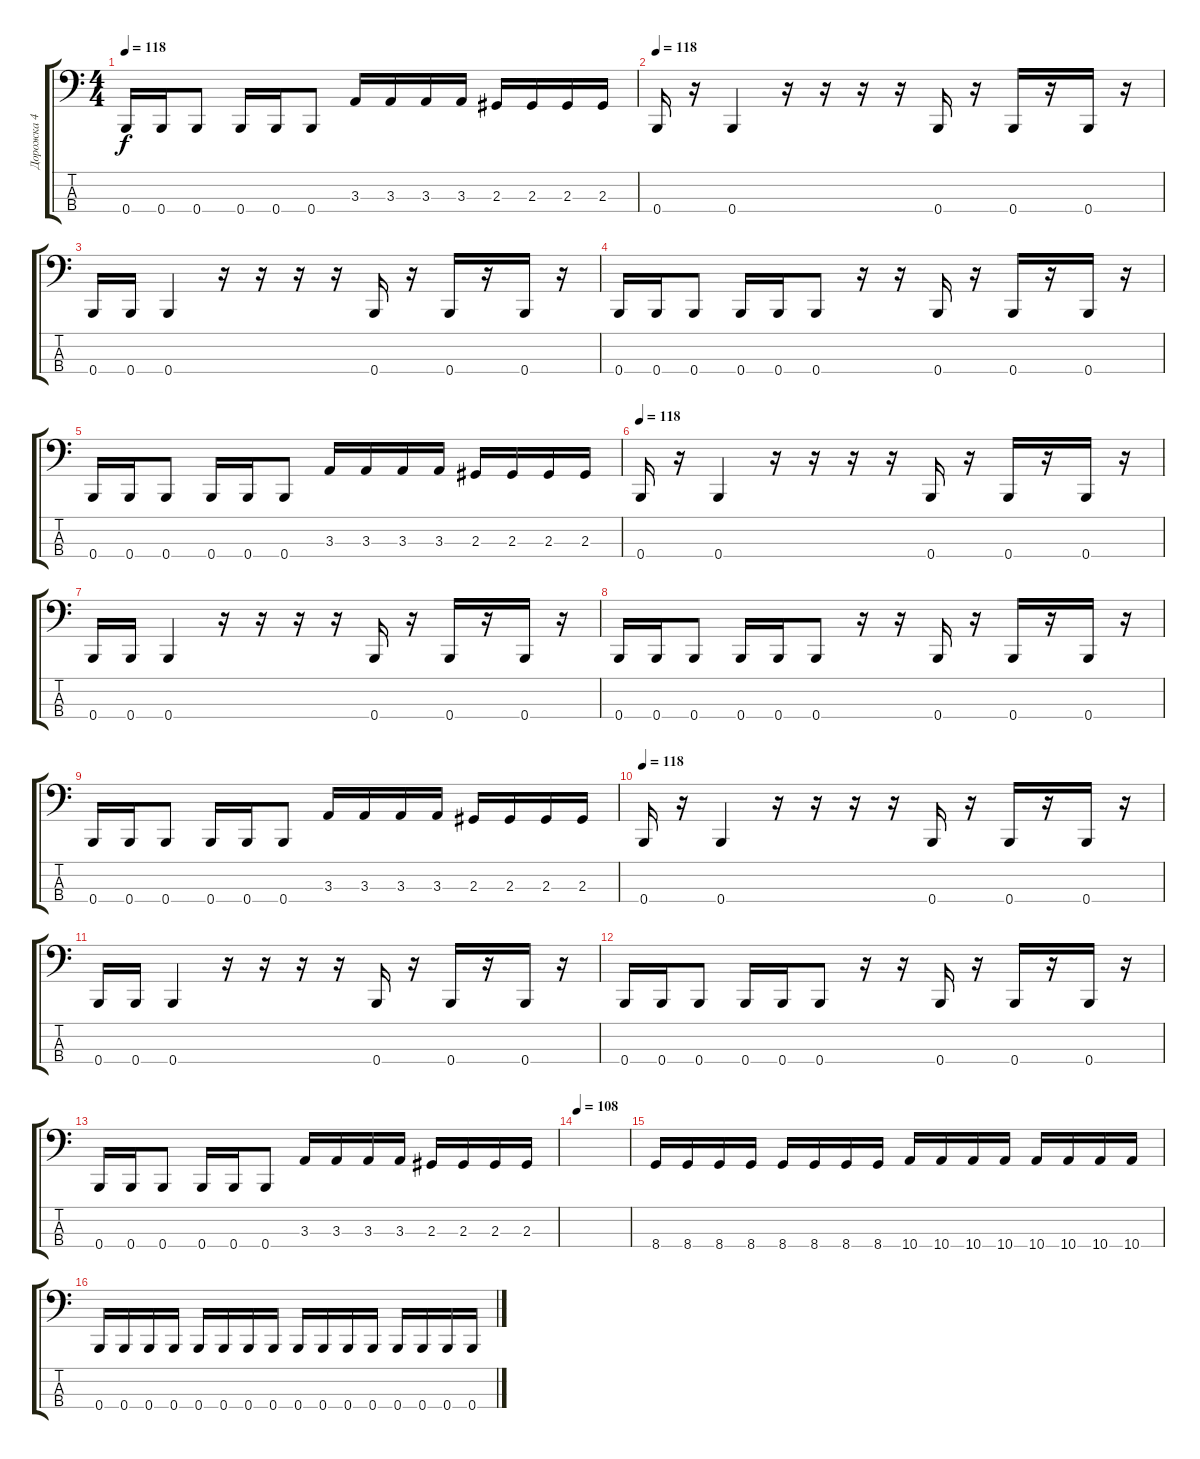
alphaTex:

\track ("Дорожка 4" "Дорожка 4") {instrument electricbassfinger}
\staff {score tabs}
\tuning (E2 B1 Gb1 B0) {hide}
\ts (4 4)
\tempo 118
\clef f4
\ks c
0.4.16{dy f} 0.4.16 0.4.8 0.4.16 0.4.16 0.4.8 3.3.16 3.3.16 3.3.16 3.3.16 2.3.16 2.3.16 2.3.16 2.3.16 |
\tempo 118
0.4.16 r.16 0.4.4 r.16 r.16 r.16 r.16 0.4.16 r.16 0.4.16 r.16 0.4.16 r.16 |
0.4.16 0.4.16 0.4.4 r.16 r.16 r.16 r.16 0.4.16 r.16 0.4.16 r.16 0.4.16 r.16 |
0.4.16 0.4.16 0.4.8 0.4.16 0.4.16 0.4.8 r.16 r.16 0.4.16 r.16 0.4.16 r.16 0.4.16 r.16 |
0.4.16 0.4.16 0.4.8 0.4.16 0.4.16 0.4.8 3.3.16 3.3.16 3.3.16 3.3.16 2.3.16 2.3.16 2.3.16 2.3.16 |
\tempo 118
0.4.16 r.16 0.4.4 r.16 r.16 r.16 r.16 0.4.16 r.16 0.4.16 r.16 0.4.16 r.16 |
0.4.16 0.4.16 0.4.4 r.16 r.16 r.16 r.16 0.4.16 r.16 0.4.16 r.16 0.4.16 r.16 |
0.4.16 0.4.16 0.4.8 0.4.16 0.4.16 0.4.8 r.16 r.16 0.4.16 r.16 0.4.16 r.16 0.4.16 r.16 |
0.4.16 0.4.16 0.4.8 0.4.16 0.4.16 0.4.8 3.3.16 3.3.16 3.3.16 3.3.16 2.3.16 2.3.16 2.3.16 2.3.16 |
\tempo 118
0.4.16 r.16 0.4.4 r.16 r.16 r.16 r.16 0.4.16 r.16 0.4.16 r.16 0.4.16 r.16 |
0.4.16 0.4.16 0.4.4 r.16 r.16 r.16 r.16 0.4.16 r.16 0.4.16 r.16 0.4.16 r.16 |
0.4.16 0.4.16 0.4.8 0.4.16 0.4.16 0.4.8 r.16 r.16 0.4.16 r.16 0.4.16 r.16 0.4.16 r.16 |
0.4.16 0.4.16 0.4.8 0.4.16 0.4.16 0.4.8 3.3.16 3.3.16 3.3.16 3.3.16 2.3.16 2.3.16 2.3.16 2.3.16 |
\tempo 108
|
8.4.16 8.4.16 8.4.16 8.4.16 8.4.16 8.4.16 8.4.16 8.4.16 10.4.16 10.4.16 10.4.16 10.4.16 10.4.16 10.4.16 10.4.16 10.4.16 |
0.4.16 0.4.16 0.4.16 0.4.16 0.4.16 0.4.16 0.4.16 0.4.16 0.4.16 0.4.16 0.4.16 0.4.16 0.4.16 0.4.16 0.4.16 0.4.16
